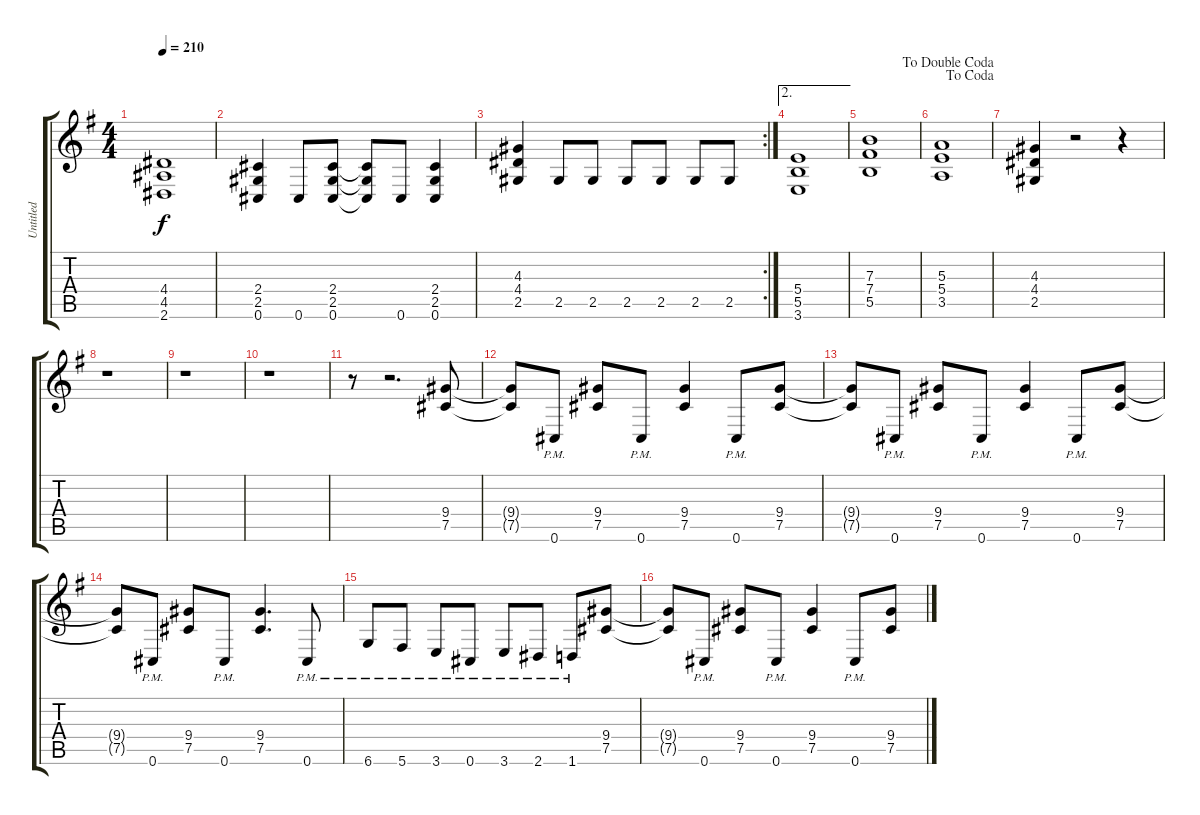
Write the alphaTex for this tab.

\track ("Untitled" "Untitled") {instrument distortionguitar}
\staff {score tabs}
\tuning (Db4 Ab3 E3 B2 Gb2 Db2) {hide}
\ts (4 4)
\tempo 210
\clef g2
\ks g
(4.4 4.5 2.6).1{dy f} |
(2.4 2.5 0.6).4 0.6.8 (2.4 2.5 0.6).8 (2.4{t} 2.5{t} 0.6{t}).8 0.6.8 (2.4 2.5 0.6).4 |
\rc 2
(4.3 4.4 2.5).4 2.5.8 2.5.8 2.5.8 2.5.8 2.5.8 2.5.8 |
\ae 2
(5.4 5.5 3.6).1 |
(7.3 7.4 5.5).1 |
\jump dacoda
\jump dadoublecoda
(5.3 5.4 3.5).1 |
(4.3 4.4 2.5).4 r.2 r.4 |
r.1 |
r.1 |
r.1 |
r.8 r.2{d} (9.4 7.5).8 |
(9.4{t} 7.5{t}).8 0.6{pm}.8 (9.4 7.5).8 0.6{pm}.8 (9.4 7.5).4 0.6{pm}.8 (9.4 7.5).8 |
(9.4{t} 7.5{t}).8 0.6{pm}.8 (9.4 7.5).8 0.6{pm}.8 (9.4 7.5).4 0.6{pm}.8 (9.4 7.5).8 |
(9.4{t} 7.5{t}).8 0.6{pm}.8 (9.4 7.5).8 0.6{pm}.8 (9.4 7.5).4{d} 0.6{pm}.8 |
6.6{pm}.8 5.6{pm}.8 3.6{pm}.8 0.6{pm}.8 3.6{pm}.8 2.6{pm}.8 1.6{pm}.8 (9.4 7.5).8 |
(9.4{t} 7.5{t}).8 0.6{pm}.8 (9.4 7.5).8 0.6{pm}.8 (9.4 7.5).4 0.6{pm}.8 (9.4 7.5).8
